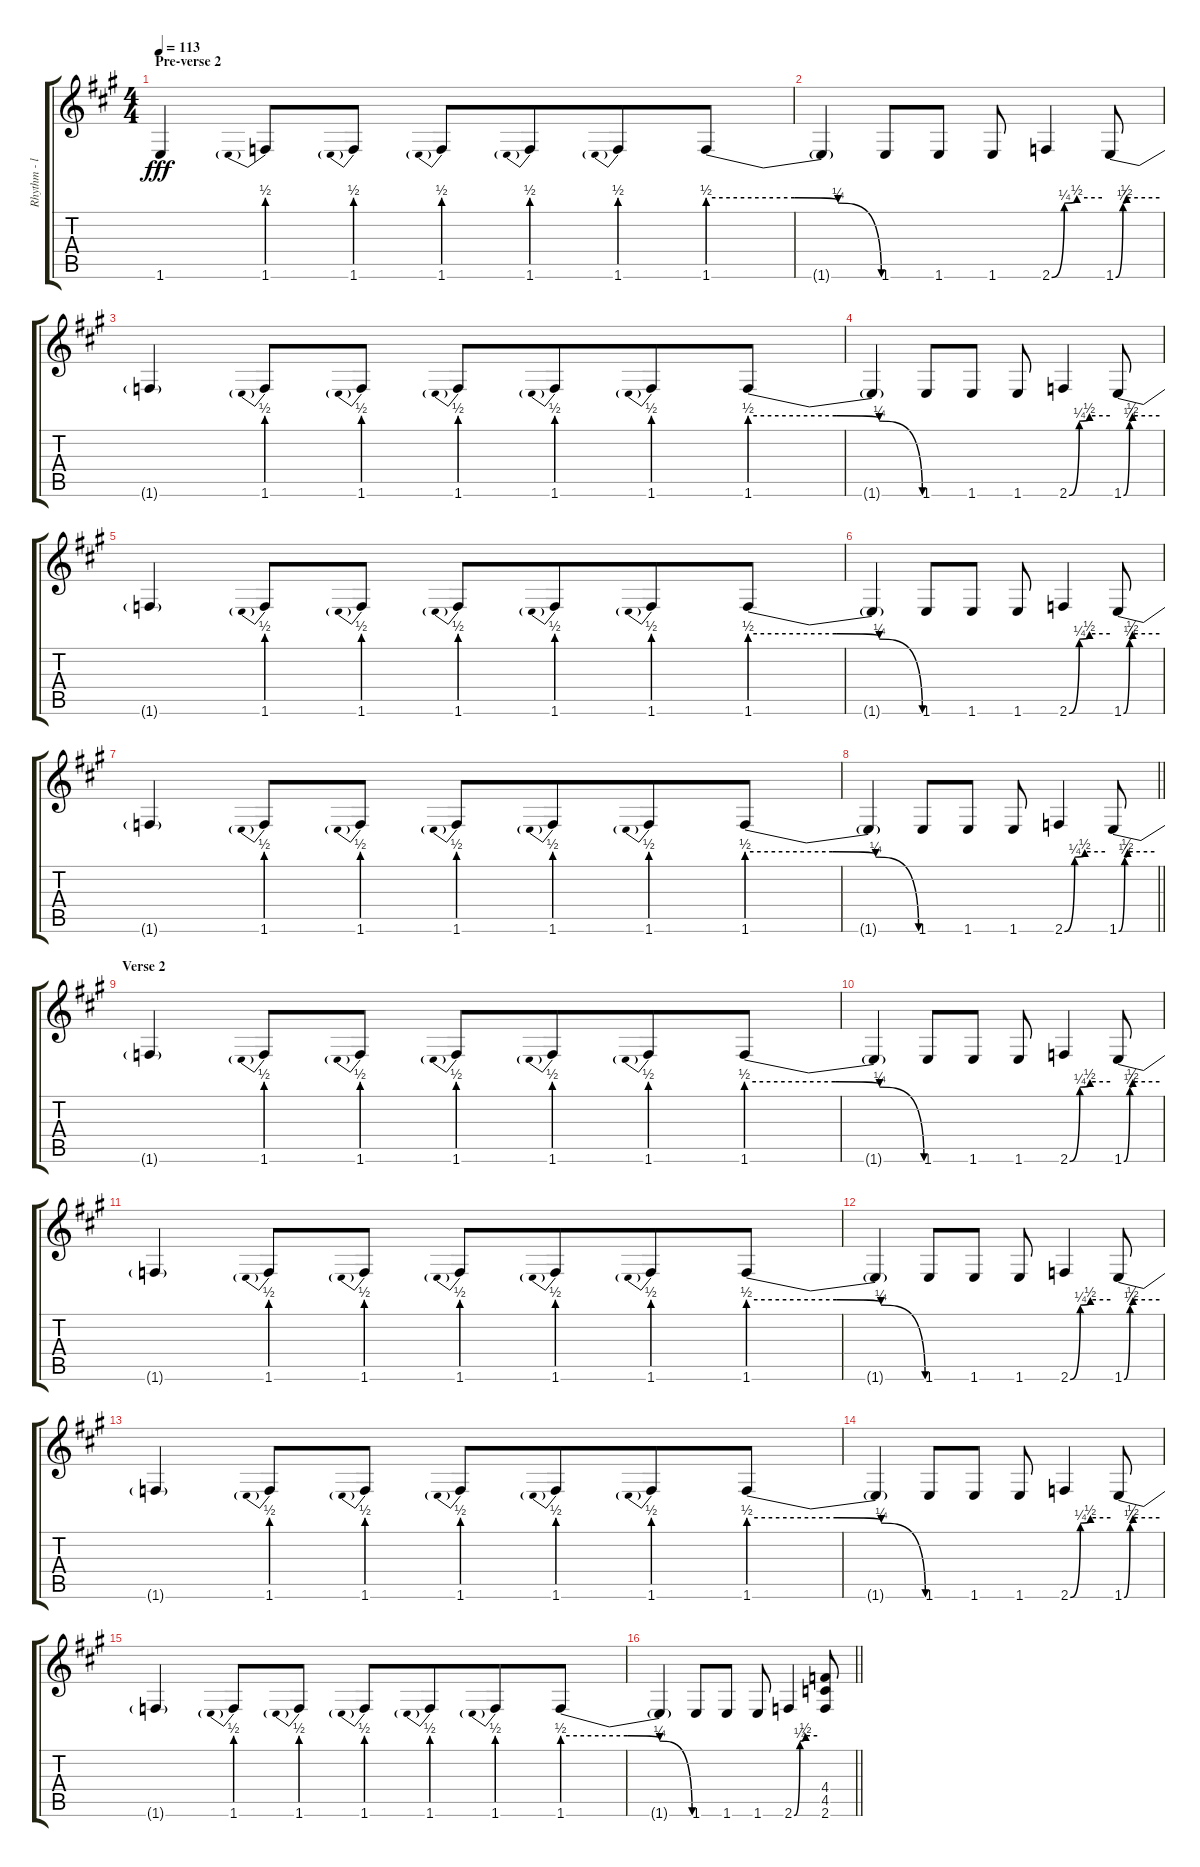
\track ("Rhythm - left" "Rhythm - l") {instrument electricguitarjazz}
\staff {score tabs}
\tuning (Eb4 Bb3 Gb3 Db3 Ab2 Eb2) {hide}
\ts (4 4)
\section ("" "Pre-verse 2")
\tempo 113
\clef g2
\ks f#minor
1.6{t}.4{dy fff} 1.6{be (prebend 0 2 60 2)}.8 1.6{be (prebend 0 2 60 2)}.8 1.6{be (prebend 0 2 60 2)}.8 1.6{be (prebend 0 2 60 2)}.8{beam merge} 1.6{be (prebend 0 2 60 2)}.8 1.6{be (custom 0 2 30 2 45 1 60 0)}.8 |
1.6{t}.4 1.6.8 1.6.8 1.6.8 2.6{be (custom 0 0 15 1 30 2 60 2)}.4 1.6{be (custom 0 0 10 1 15 2 60 2)}.8 |
1.6{t}.4 1.6{be (prebend 0 2 60 2)}.8 1.6{be (prebend 0 2 60 2)}.8 1.6{be (prebend 0 2 60 2)}.8 1.6{be (prebend 0 2 60 2)}.8{beam merge} 1.6{be (prebend 0 2 60 2)}.8 1.6{be (custom 0 2 30 2 45 1 60 0)}.8 |
1.6{t}.4 1.6.8 1.6.8 1.6.8 2.6{be (custom 0 0 15 1 30 2 60 2)}.4 1.6{be (custom 0 0 10 1 15 2 60 2)}.8 |
1.6{t}.4 1.6{be (prebend 0 2 60 2)}.8 1.6{be (prebend 0 2 60 2)}.8 1.6{be (prebend 0 2 60 2)}.8 1.6{be (prebend 0 2 60 2)}.8{beam merge} 1.6{be (prebend 0 2 60 2)}.8 1.6{be (custom 0 2 30 2 45 1 60 0)}.8 |
1.6{t}.4 1.6.8 1.6.8 1.6.8 2.6{be (custom 0 0 15 1 30 2 60 2)}.4 1.6{be (custom 0 0 10 1 15 2 60 2)}.8 |
1.6{t}.4 1.6{be (prebend 0 2 60 2)}.8 1.6{be (prebend 0 2 60 2)}.8 1.6{be (prebend 0 2 60 2)}.8 1.6{be (prebend 0 2 60 2)}.8{beam merge} 1.6{be (prebend 0 2 60 2)}.8 1.6{be (custom 0 2 30 2 45 1 60 0)}.8 |
\barLineRight lightlight
1.6{t}.4 1.6.8 1.6.8 1.6.8 2.6{be (custom 0 0 15 1 30 2 60 2)}.4 1.6{be (custom 0 0 10 1 15 2 60 2)}.8 |
\section ("" "Verse 2")
1.6{t}.4 1.6{be (prebend 0 2 60 2)}.8 1.6{be (prebend 0 2 60 2)}.8 1.6{be (prebend 0 2 60 2)}.8 1.6{be (prebend 0 2 60 2)}.8{beam merge} 1.6{be (prebend 0 2 60 2)}.8 1.6{be (custom 0 2 30 2 45 1 60 0)}.8 |
1.6{t}.4 1.6.8 1.6.8 1.6.8 2.6{be (custom 0 0 15 1 30 2 60 2)}.4 1.6{be (custom 0 0 10 1 15 2 60 2)}.8 |
1.6{t}.4 1.6{be (prebend 0 2 60 2)}.8 1.6{be (prebend 0 2 60 2)}.8 1.6{be (prebend 0 2 60 2)}.8 1.6{be (prebend 0 2 60 2)}.8{beam merge} 1.6{be (prebend 0 2 60 2)}.8 1.6{be (custom 0 2 30 2 45 1 60 0)}.8 |
1.6{t}.4 1.6.8 1.6.8 1.6.8 2.6{be (custom 0 0 15 1 30 2 60 2)}.4 1.6{be (custom 0 0 10 1 15 2 60 2)}.8 |
1.6{t}.4 1.6{be (prebend 0 2 60 2)}.8 1.6{be (prebend 0 2 60 2)}.8 1.6{be (prebend 0 2 60 2)}.8 1.6{be (prebend 0 2 60 2)}.8{beam merge} 1.6{be (prebend 0 2 60 2)}.8 1.6{be (custom 0 2 30 2 45 1 60 0)}.8 |
1.6{t}.4 1.6.8 1.6.8 1.6.8 2.6{be (custom 0 0 15 1 30 2 60 2)}.4 1.6{be (custom 0 0 10 1 15 2 60 2)}.8 |
1.6{t}.4 1.6{be (prebend 0 2 60 2)}.8 1.6{be (prebend 0 2 60 2)}.8 1.6{be (prebend 0 2 60 2)}.8 1.6{be (prebend 0 2 60 2)}.8{beam merge} 1.6{be (prebend 0 2 60 2)}.8 1.6{be (custom 0 2 30 2 45 1 60 0)}.8 |
\barLineRight lightlight
1.6{t}.4 1.6.8 1.6.8 1.6.8 2.6{be (custom 0 0 15 1 30 2 60 2)}.4 (4.4 4.5 2.6).8
